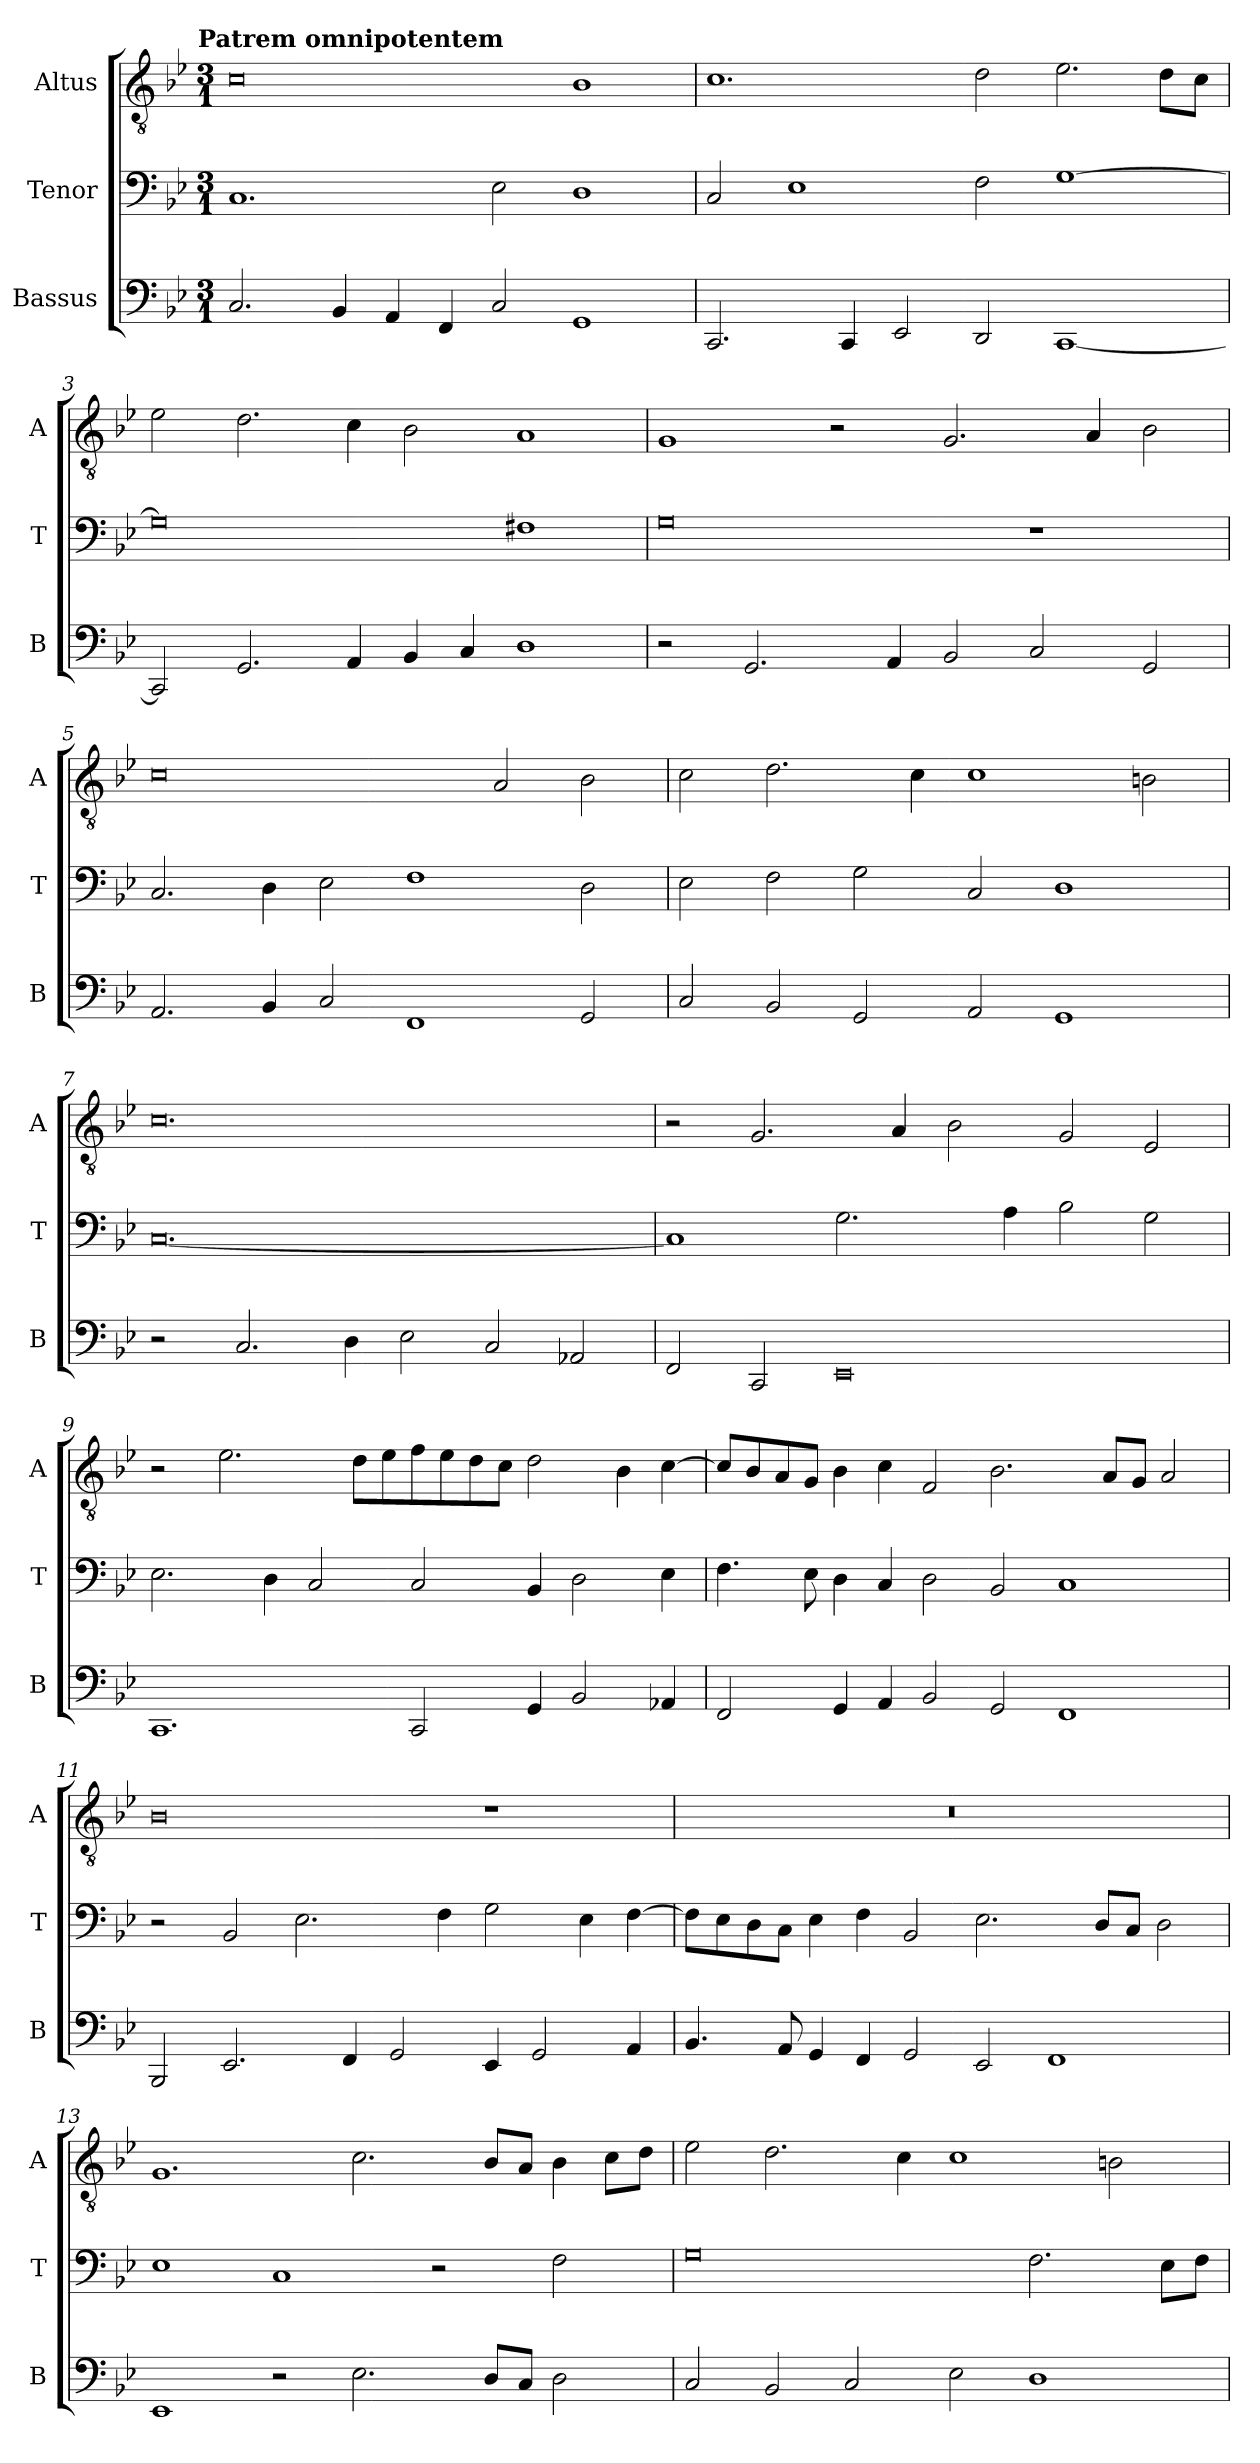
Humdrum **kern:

**kern	**kern	**kern
*part3	*part2	*part1
*staff3	*staff2	*staff1
*I"Bassus	*I"Tenor	*I"Altus
*I'B	*I'T	*I'A
*clefF4	*clefF4	*clefGv2
*k[b-e-]	*k[b-e-]	*k[b-e-]
!!LO:TX:omd:t=Patrem omnipotentem
*M3/1	*M3/1	*M3/1
=1	=1	=1
2.C/	1.C	0c
4BB-/	.	.
4AA/	.	.
4FF/	.	.
2C/	2E-\	.
1GG	1D	1B-
=2	=2	=2
2.CC/	2C/	1.c
.	1E-	.
4CC/	.	.
2EE-/	.	.
2DD/	2F\	2d\
[1CC	[1G	2.e-\
.	.	8d\L
.	.	8c\J
=3	=3	=3
2CC/]	0G]	2e-\
2.GG/	.	2.d\
4AA/	.	4c\
4BB-/	.	2B-\
4C/	.	.
1D	1F#X	1A
=4	=4	=4
2r	0G	1G
2.GG/	.	.
.	.	2r
4AA/	.	.
2BB-/	.	2.G/
2C/	1r	.
.	.	4A/
2GG/	.	2B-\
=5	=5	=5
2.AA/	2.C/	0c
4BB-/	4D\	.
2C/	2E-\	.
1FF	1F	.
.	.	2A/
2GG/	2D\	2B-\
=6	=6	=6
2C/	2E-\	2c\
2BB-/	2F\	2.d\
2GG/	2G\	.
.	.	4c\
2AA/	2C/	1c
1GG	1D	.
.	.	2Bn\
=7	=7	=7
2r	[0.C	0.c
2.C/	.	.
4D\	.	.
2E-\	.	.
2C/	.	.
2AA-X/	.	.
=8	=8	=8
2FF/	1C]	2r
2CC/	.	2.G/
0EE-	2.G\	.
.	.	4A/
.	.	2B-\
.	4A\	.
.	2B-\	2G/
.	2G\	2E-/
=9	=9	=9
1.CC	2.E-\	2r
.	.	2.e-\
.	4D\	.
.	2C/	.
.	.	8d\L
.	.	8e-\
2CC/	2C/	8f\
.	.	8e-\
.	.	8d\
.	.	8c\J
4GG/	4BB-/	2d\
2BB-/	2D\	.
.	.	4B-\
4AA-X/	4E-\	[4c\
=10	=10	=10
2FF/	4.F\	8c/L]
.	.	8B-/
.	.	8A/
.	8E-\	8G/J
4GG/	4D\	4B-\
4AA/	4C/	4c\
2BB-/	2D\	2F/
2GG/	2BB-/	2.B-\
1FF	1C	.
.	.	8A/L
.	.	8G/J
.	.	2A/
=11	=11	=11
2BBB-/	2r	0B-
2.EE-/	2BB-/	.
.	2.E-\	.
4FF/	.	.
2GG/	.	.
.	4F\	.
4EE-/	2G\	1r
2GG/	.	.
.	4E-\	.
4AA/	[4F\	.
=12	=12	=12
4.BB-/	8F\L]	0.r
.	8E-\	.
.	8D\	.
8AA/	8C\J	.
4GG/	4E-\	.
4FF/	4F\	.
2GG/	2BB-/	.
2EE-/	2.E-\	.
1FF	.	.
.	8D/L	.
.	8C/J	.
.	2D\	.
=13	=13	=13
1EE-	1E-	1.G
2r	1C	.
2.E-\	.	2.c\
.	2r	.
8D/L	.	8B-/L
8C/J	.	8A/J
2D\	2F\	4B-\
.	.	8c\L
.	.	8d\J
=14	=14	=14
2C/	0G	2e-\
2BB-/	.	2.d\
2C/	.	.
.	.	4c\
2E-\	.	1c
1D	2.F\	.
.	.	2Bn\
.	8E-\L	.
.	8F\J	.
=	=	=
*-	*-	*-
